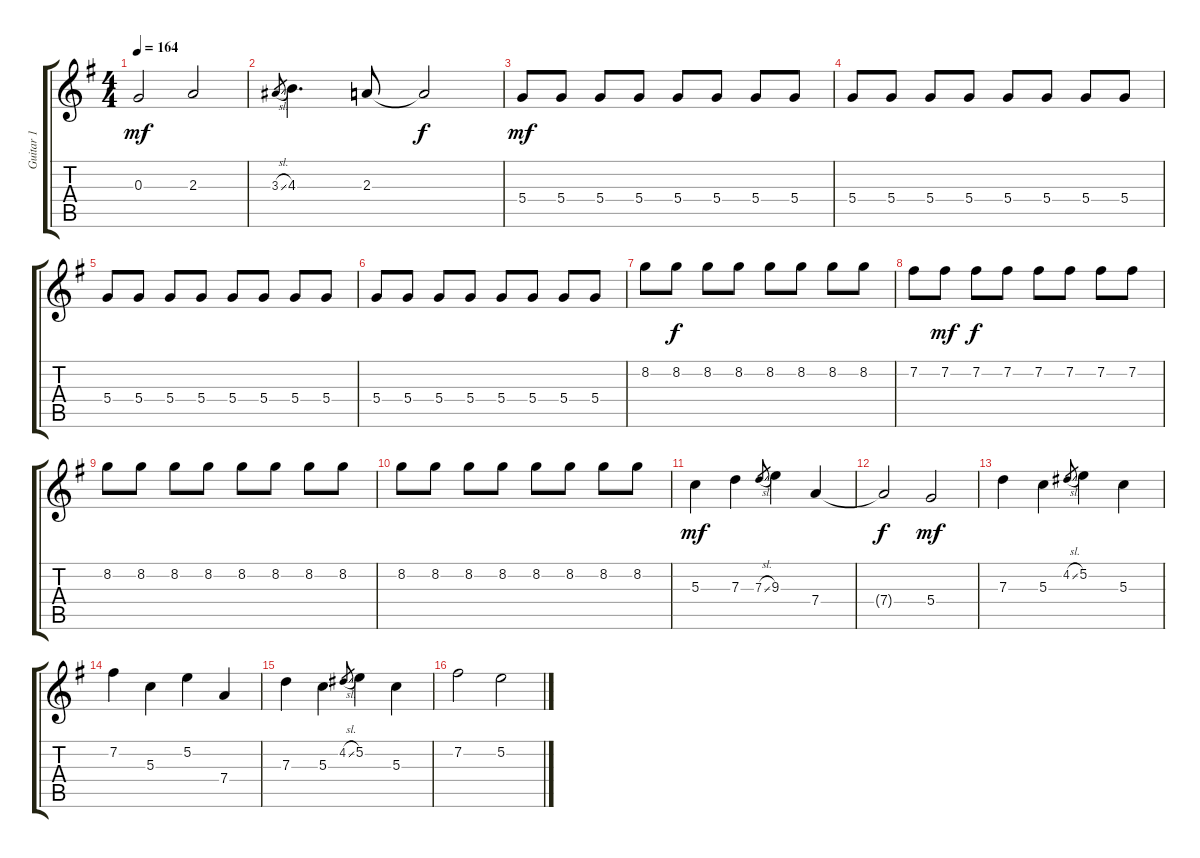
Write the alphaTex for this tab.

\track ("Guitar 1" "Guitar 1") {instrument distortionguitar}
\staff {score tabs}
\tuning (E4 B3 G3 D3 A2 E2) {hide}
\ts (4 4)
\tempo 164
\clef g2
\ks g
0.3.2{dy mf} 2.3.2 |
3.3{sl}.8{gr} 4.3.4{d} 2.3.8 2.3{t}.2{dy f} |
5.4.8{dy mf} 5.4.8 5.4.8 5.4.8 5.4.8 5.4.8 5.4.8 5.4.8 |
5.4.8 5.4.8 5.4.8 5.4.8 5.4.8 5.4.8 5.4.8 5.4.8 |
5.4.8 5.4.8 5.4.8 5.4.8 5.4.8 5.4.8 5.4.8 5.4.8 |
5.4.8 5.4.8 5.4.8 5.4.8 5.4.8 5.4.8 5.4.8 5.4.8 |
8.2.8 8.2.8{dy f} 8.2.8 8.2.8 8.2.8 8.2.8 8.2.8 8.2.8 |
7.2.8 7.2.8{dy mf} 7.2.8{dy f} 7.2.8 7.2.8 7.2.8 7.2.8 7.2.8 |
8.2.8 8.2.8 8.2.8 8.2.8 8.2.8 8.2.8 8.2.8 8.2.8 |
8.2.8 8.2.8 8.2.8 8.2.8 8.2.8 8.2.8 8.2.8 8.2.8 |
5.3.4{dy mf} 7.3.4 7.3{sl}.8{gr} 9.3.4 7.4.4 |
7.4{t}.2{dy f} 5.4.2{dy mf} |
7.3.4 5.3.4 4.2{sl}.8{gr} 5.2.4 5.3.4 |
7.2.4 5.3.4 5.2.4 7.4.4 |
7.3.4 5.3.4 4.2{sl}.8{gr} 5.2.4 5.3.4 |
7.2.2 5.2.2
